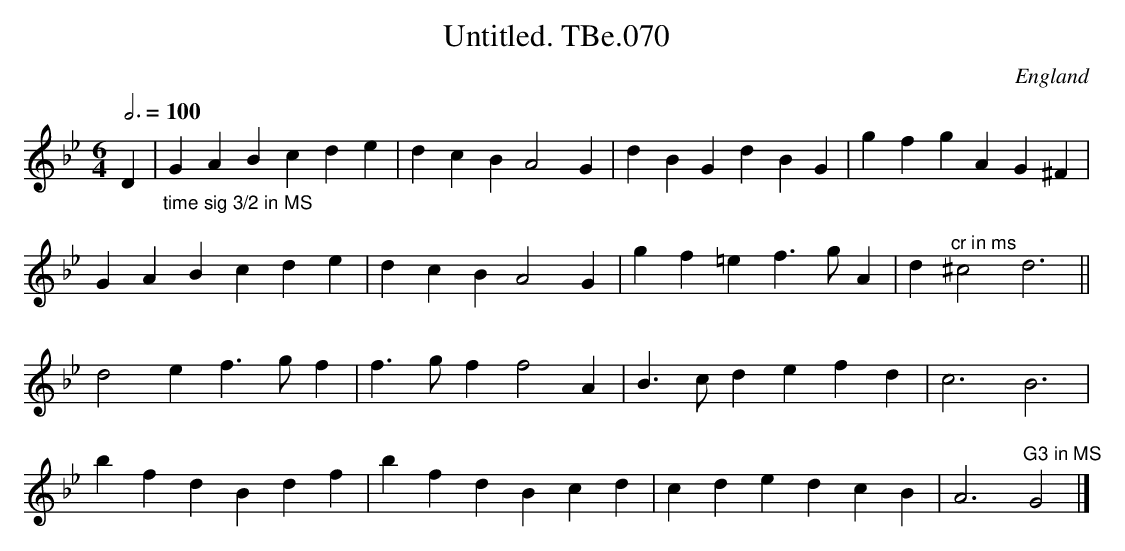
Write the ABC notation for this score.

X:1
T:Untitled. TBe.070
L:1/4
M:6/4
O:England
Q:3/4=100
K:G minor
D |"_time sig 3/2 in MS" GAB cde | dcB A2 G | dBGdBG | gfg AG^F |!
GABcde | dcBA2G |gf=ef>gA | d"^cr in ms"^c2d3 ||!
d2 ef>gf | f>gff2A | B>cdefd | c3B3 |!
bfdBdf | bfdBcd | cdedcB | A3"G3 in MS"G2 |]
